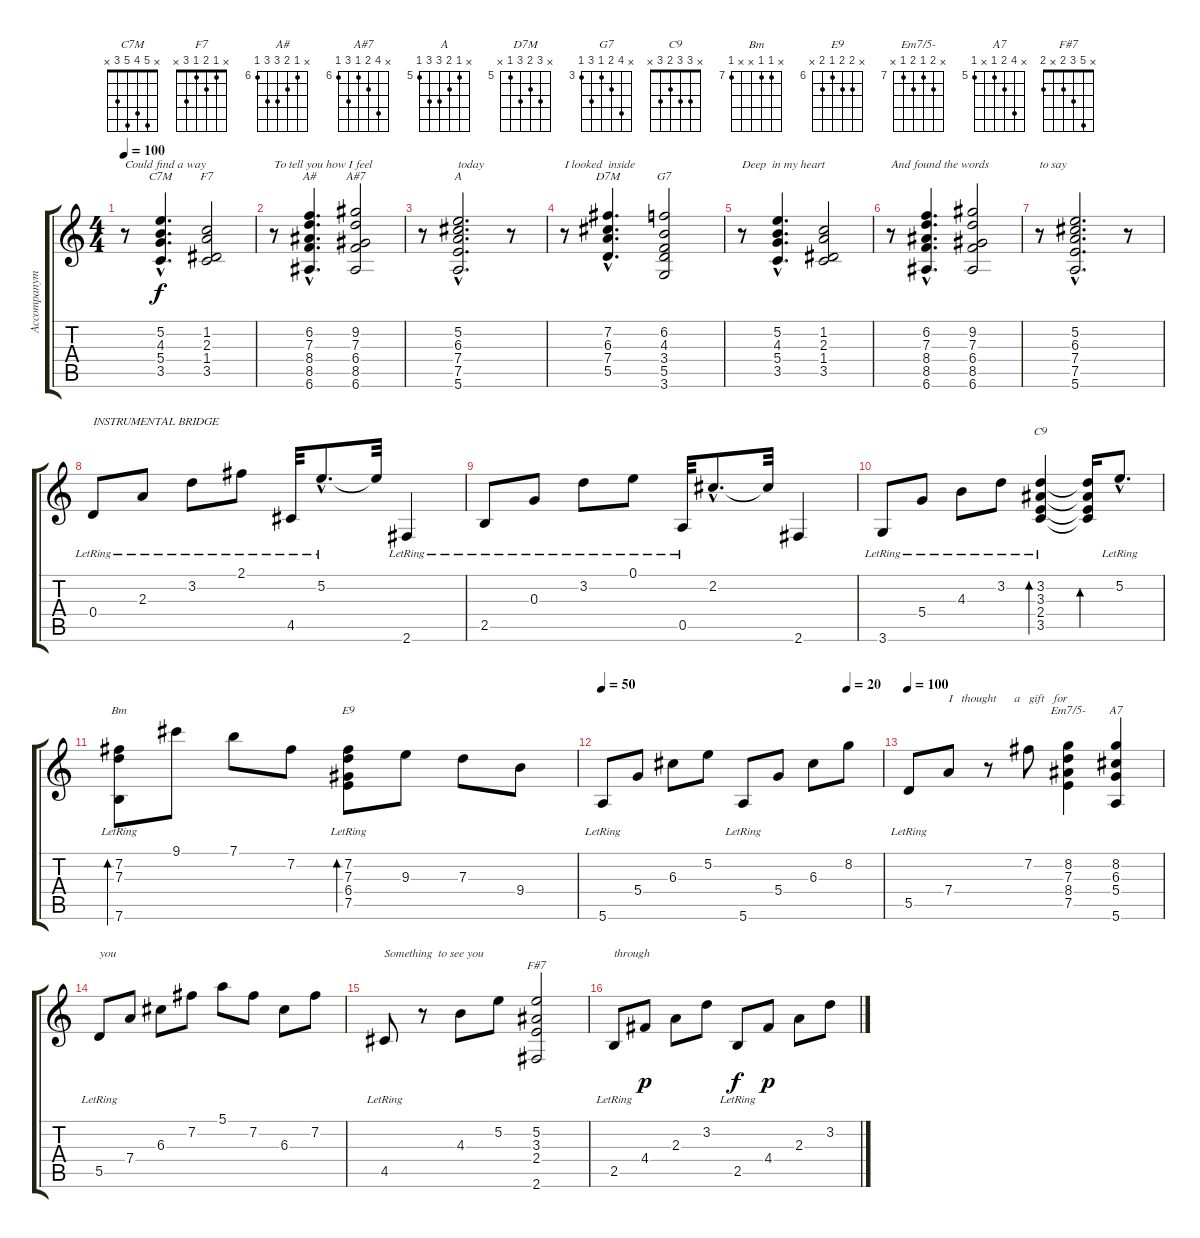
\track ("Accompanyment" "Accompanym") {instrument acousticguitarnylon}
\staff {score tabs}
\tuning (E4 B3 G3 D3 A2 E2) {hide}
\chord ("C7M" x 5 4 5 3 x)
\chord ("F7" x 1 2 1 3 x)
\chord ("A#" x 6 7 8 8 6) {firstfret 6}
\chord ("A#7" x 9 7 6 8 6) {firstfret 6}
\chord ("A" x 5 6 7 7 5) {firstfret 5}
\chord ("D7M" x 7 6 7 5 x) {firstfret 5}
\chord ("G7" x 6 4 3 5 3) {firstfret 3}
\chord ("C9" x 3 3 2 3 x)
\chord ("Bm" x 7 7 x x 7) {firstfret 7}
\chord ("E9" x 7 7 6 7 x) {firstfret 6}
\chord ("Em7/5-" x 8 7 8 7 x) {firstfret 7}
\chord ("A7" x 8 6 5 x 5) {firstfret 5}
\chord ("F#7" x 5 3 2 x 2)
\ts (4 4)
\tempo 100
\clef g2
\ks c
r.8{txt "Could find a way" dy f} (5.2{hac} 4.3{hac} 5.4{hac} 3.5{hac}).4{d ch "C7M"} (1.2 2.3 1.4 3.5).2{ch "F7"} |
r.8{txt "To tell you how I feel"} (6.2{hac} 7.3{hac} 8.4{hac} 8.5{hac} 6.6{hac}).4{d ch "A#"} (9.2 7.3 6.4 8.5 6.6).2{ch "A#7"} |
r.8 (5.2{hac} 6.3{hac} 7.4{hac} 7.5{hac} 5.6{hac}).2{d ch "A" txt "today"} r.8 |
r.8{txt "I looked  inside"} (7.2{hac} 6.3{hac} 7.4{hac} 5.5{hac}).4{d ch "D7M"} (6.2 4.3 3.4 5.5 3.6).2{ch "G7"} |
r.8{txt "Deep  in my heart"} (5.2{hac} 4.3{hac} 5.4{hac} 3.5{hac}).4{d} (1.2 2.3 1.4 3.5).2 |
r.8{txt "And found the words "} (6.2{hac} 7.3{hac} 8.4{hac} 8.5{hac} 6.6{hac}).4{d} (9.2 7.3 6.4 8.5 6.6).2 |
r.8{txt "to say"} (5.2{hac} 6.3{hac} 7.4{hac} 7.5{hac} 5.6{hac}).2{d} r.8 |
0.4{lr}.8{txt "INSTRUMENTAL BRIDGE"} 2.3{lr}.8 3.2{lr}.8 2.1{lr}.8 4.5{lr}.32 5.2{hac lr}.8{d} 5.2{t}.32 2.6{lr}.4 |
2.5{lr}.8 0.3{lr}.8 3.2{lr}.8 0.1{lr}.8 0.5{lr}.32 2.2{hac}.8{d} 2.2{t}.32 2.6.4 |
3.6{lr}.8 5.4{lr}.8 4.3{lr}.8 3.2{lr}.8 (3.2{lr} 3.3{lr} 2.4{lr} 3.5{lr}).4{bd 240 ch "C9"} (3.2{t} 3.3{t} 2.4{t} 3.5{t}).16{bd 240} 5.2{hac lr}.8{d} |
(7.2{lr} 7.3{lr} 7.6{lr}).8{bd 240 ch "Bm"} 9.1.8 7.1.8 7.2.8 (7.2{lr} 7.3{lr} 6.4{lr} 7.5{lr}).8{bd 480 ch "E9"} 9.3.8 7.3.8 9.4.8 |
\tempo 70
\tempo 50
\tempo (20 0.875)
5.6{lr}.8 5.4.8 6.3.8 5.2.8 5.6{lr}.8 5.4.8 6.3.8 8.2.8 |
\tempo 100
5.5{lr}.8 7.4.8{txt "I   thought      a   gift   for"} r.8 7.2.8 (8.2 7.3 8.4 7.5).4{ch "Em7/5-"} (8.2 6.3 5.4 5.6).4{ch "A7"} |
5.5{lr}.8{txt "you"} 7.4.8 6.3.8 7.2.8 5.1.8 7.2.8 6.3.8 7.2.8 |
4.5{lr}.8{txt "Something  to see you "} r.8 4.3.8 5.2.8 (5.2 3.3 2.4 2.6).2{ch "F#7"} |
2.5{lr}.8{txt "through"} 4.4.8{dy p} 2.3.8 3.2.8 2.5{lr}.8{dy f} 4.4.8{dy p} 2.3.8 3.2.8
